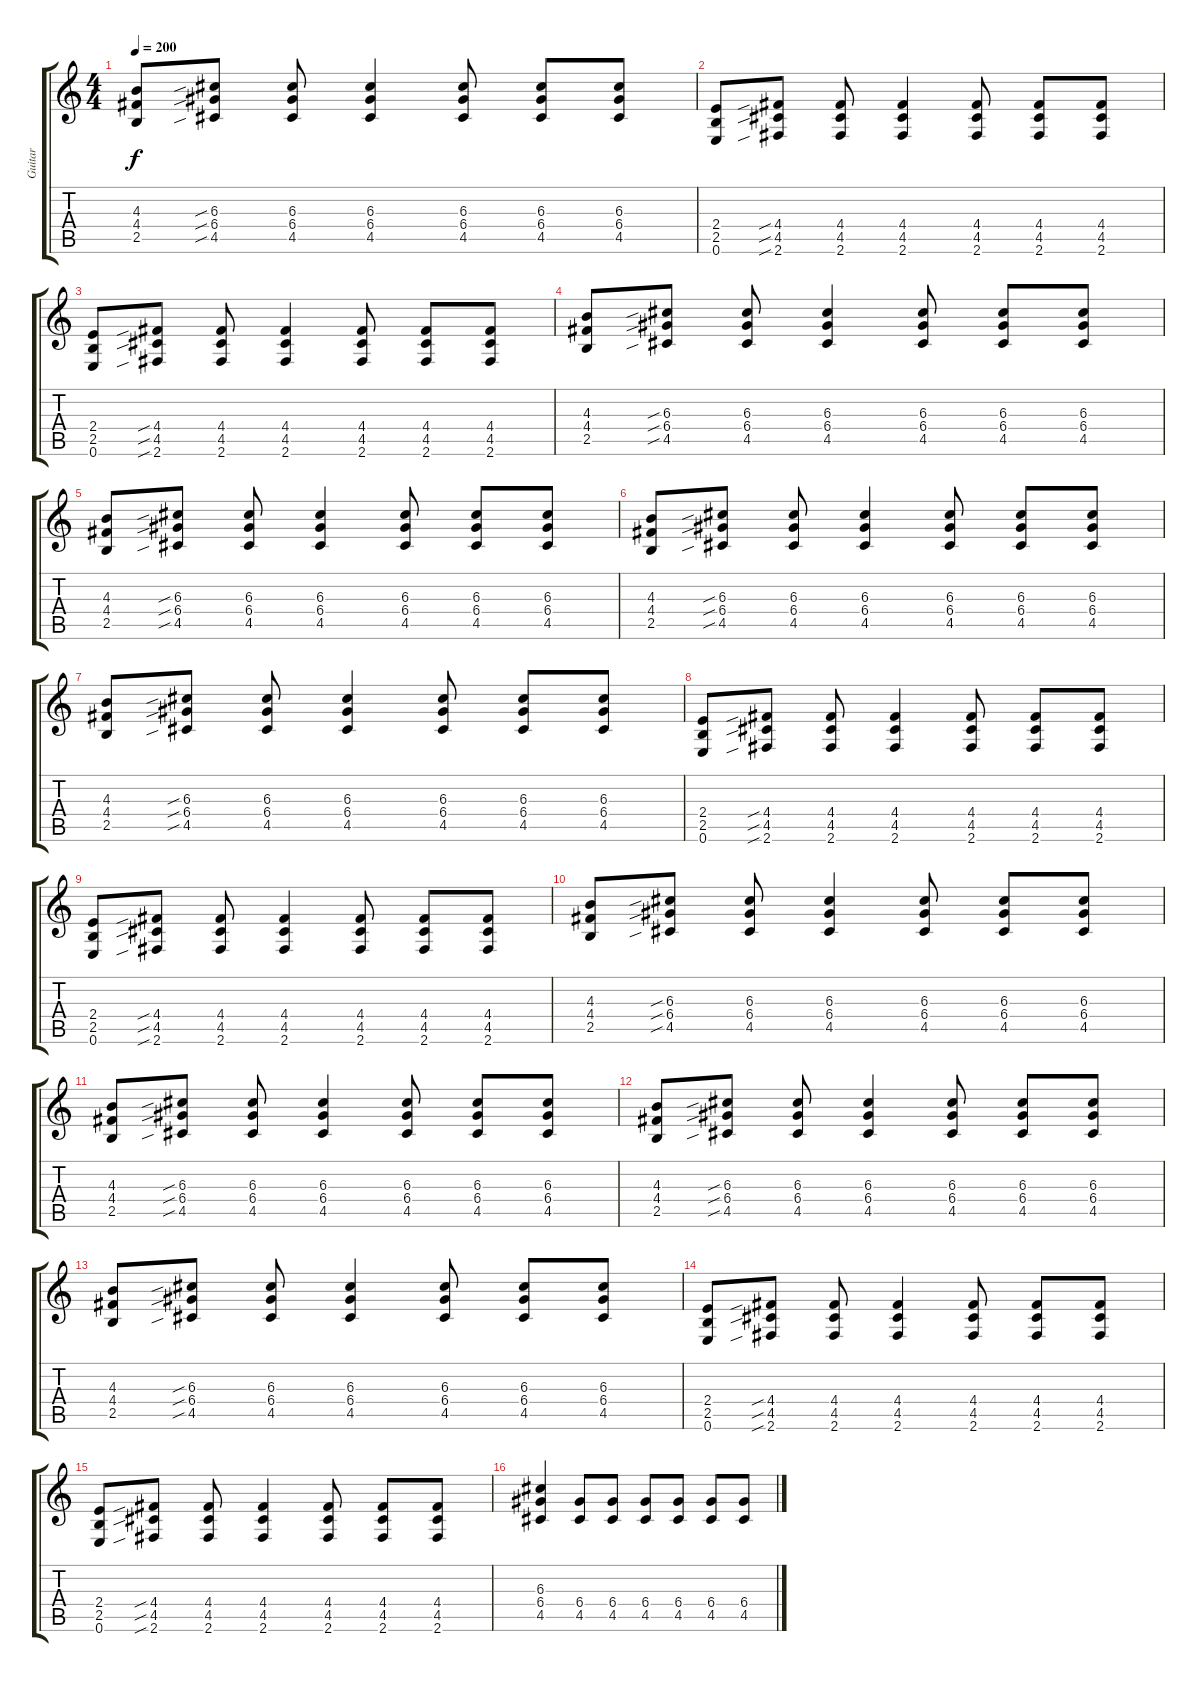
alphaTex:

\track ("Guitar" "Guitar") {instrument distortionguitar}
\staff {score tabs}
\tuning (E4 B3 G3 D3 A2 E2) {hide}
\ts (4 4)
\tempo 200
\clef g2
\ks c
(4.3 4.4 2.5).8{dy f} (6.3{sib} 6.4{sib} 4.5{sib}).8 (6.3 6.4 4.5).8 (6.3 6.4 4.5).4 (6.3 6.4 4.5).8 (6.3 6.4 4.5).8 (6.3 6.4 4.5).8 |
(2.4 2.5 0.6).8 (4.4{sib} 4.5{sib} 2.6{sib}).8 (4.4 4.5 2.6).8 (4.4 4.5 2.6).4 (4.4 4.5 2.6).8 (4.4 4.5 2.6).8 (4.4 4.5 2.6).8 |
(2.4 2.5 0.6).8 (4.4{sib} 4.5{sib} 2.6{sib}).8 (4.4 4.5 2.6).8 (4.4 4.5 2.6).4 (4.4 4.5 2.6).8 (4.4 4.5 2.6).8 (4.4 4.5 2.6).8 |
(4.3 4.4 2.5).8 (6.3{sib} 6.4{sib} 4.5{sib}).8 (6.3 6.4 4.5).8 (6.3 6.4 4.5).4 (6.3 6.4 4.5).8 (6.3 6.4 4.5).8 (6.3 6.4 4.5).8 |
(4.3 4.4 2.5).8 (6.3{sib} 6.4{sib} 4.5{sib}).8 (6.3 6.4 4.5).8 (6.3 6.4 4.5).4 (6.3 6.4 4.5).8 (6.3 6.4 4.5).8 (6.3 6.4 4.5).8 |
(4.3 4.4 2.5).8 (6.3{sib} 6.4{sib} 4.5{sib}).8 (6.3 6.4 4.5).8 (6.3 6.4 4.5).4 (6.3 6.4 4.5).8 (6.3 6.4 4.5).8 (6.3 6.4 4.5).8 |
(4.3 4.4 2.5).8 (6.3{sib} 6.4{sib} 4.5{sib}).8 (6.3 6.4 4.5).8 (6.3 6.4 4.5).4 (6.3 6.4 4.5).8 (6.3 6.4 4.5).8 (6.3 6.4 4.5).8 |
(2.4 2.5 0.6).8 (4.4{sib} 4.5{sib} 2.6{sib}).8 (4.4 4.5 2.6).8 (4.4 4.5 2.6).4 (4.4 4.5 2.6).8 (4.4 4.5 2.6).8 (4.4 4.5 2.6).8 |
(2.4 2.5 0.6).8 (4.4{sib} 4.5{sib} 2.6{sib}).8 (4.4 4.5 2.6).8 (4.4 4.5 2.6).4 (4.4 4.5 2.6).8 (4.4 4.5 2.6).8 (4.4 4.5 2.6).8 |
(4.3 4.4 2.5).8 (6.3{sib} 6.4{sib} 4.5{sib}).8 (6.3 6.4 4.5).8 (6.3 6.4 4.5).4 (6.3 6.4 4.5).8 (6.3 6.4 4.5).8 (6.3 6.4 4.5).8 |
(4.3 4.4 2.5).8 (6.3{sib} 6.4{sib} 4.5{sib}).8 (6.3 6.4 4.5).8 (6.3 6.4 4.5).4 (6.3 6.4 4.5).8 (6.3 6.4 4.5).8 (6.3 6.4 4.5).8 |
(4.3 4.4 2.5).8 (6.3{sib} 6.4{sib} 4.5{sib}).8 (6.3 6.4 4.5).8 (6.3 6.4 4.5).4 (6.3 6.4 4.5).8 (6.3 6.4 4.5).8 (6.3 6.4 4.5).8 |
(4.3 4.4 2.5).8 (6.3{sib} 6.4{sib} 4.5{sib}).8 (6.3 6.4 4.5).8 (6.3 6.4 4.5).4 (6.3 6.4 4.5).8 (6.3 6.4 4.5).8 (6.3 6.4 4.5).8 |
(2.4 2.5 0.6).8 (4.4{sib} 4.5{sib} 2.6{sib}).8 (4.4 4.5 2.6).8 (4.4 4.5 2.6).4 (4.4 4.5 2.6).8 (4.4 4.5 2.6).8 (4.4 4.5 2.6).8 |
(2.4 2.5 0.6).8 (4.4{sib} 4.5{sib} 2.6{sib}).8 (4.4 4.5 2.6).8 (4.4 4.5 2.6).4 (4.4 4.5 2.6).8 (4.4 4.5 2.6).8 (4.4 4.5 2.6).8 |
(6.3 6.4 4.5).4 (6.4 4.5).8 (6.4 4.5).8 (6.4 4.5).8 (6.4 4.5).8 (6.4 4.5).8 (6.4 4.5).8
